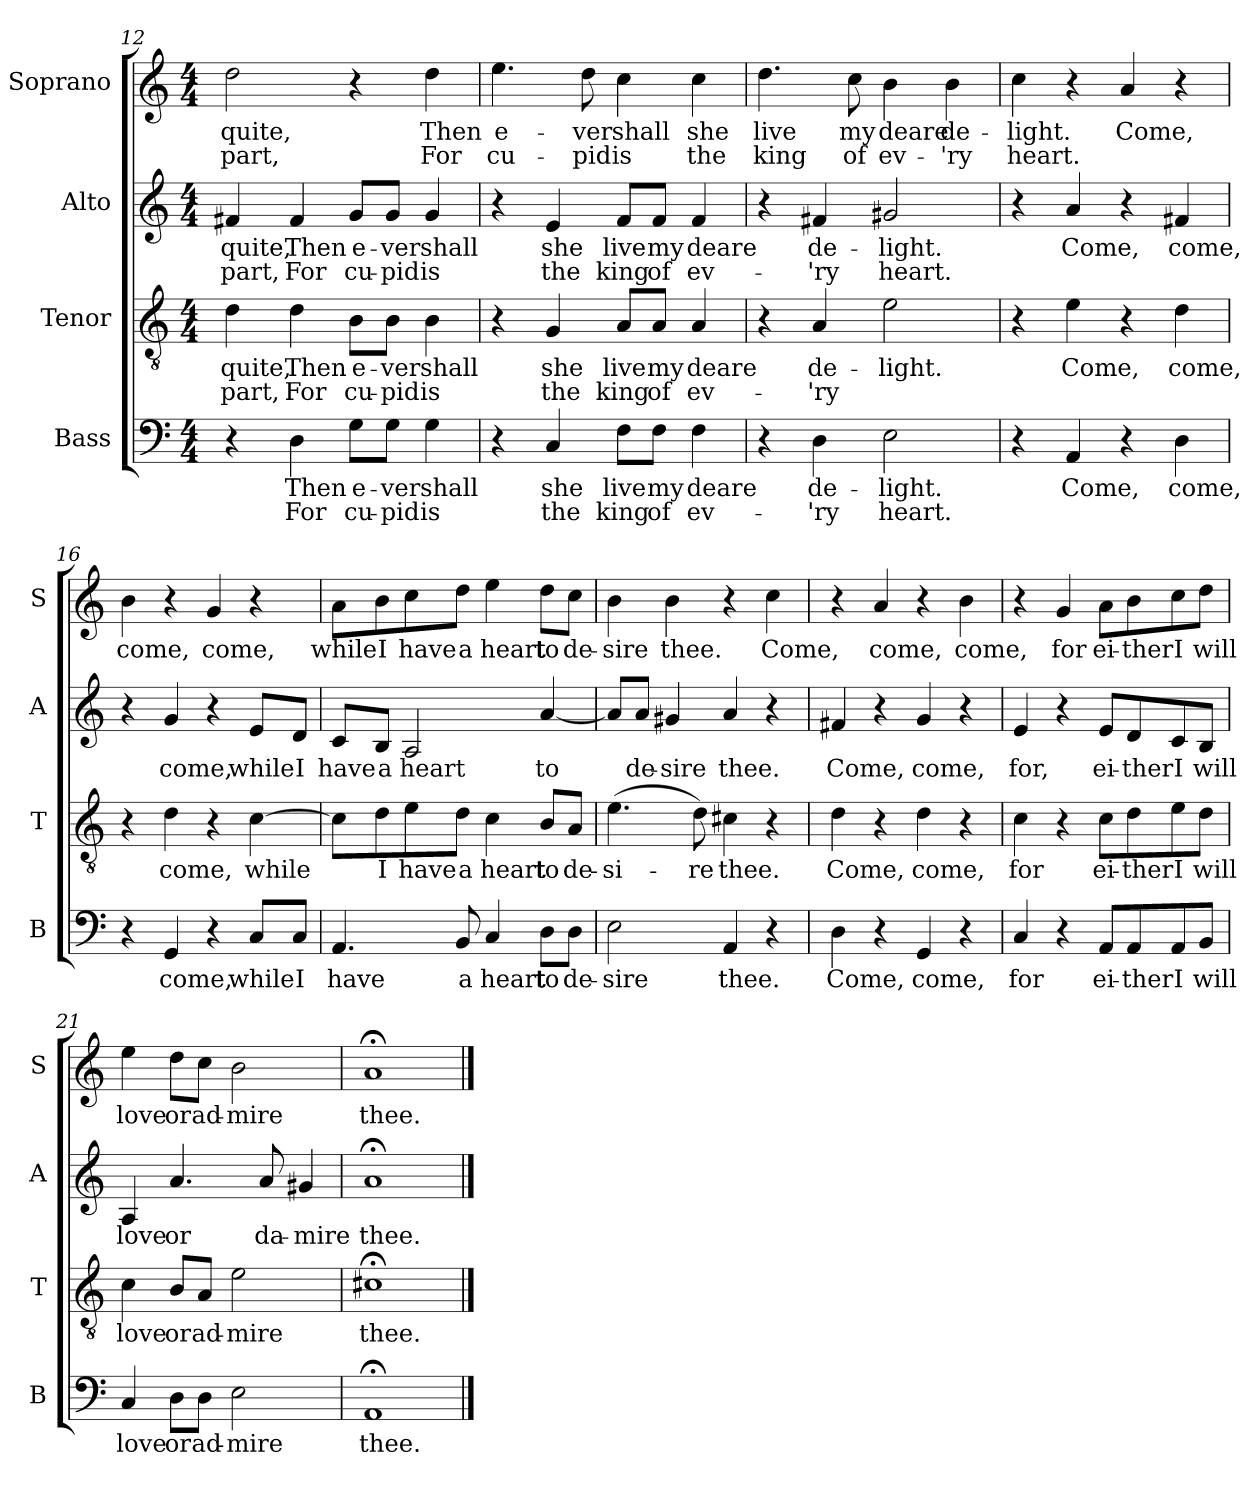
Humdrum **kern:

**kern	**text	**text	**kern	**text	**text	**kern	**text	**text	**kern	**text	**text
*part4	*part4	*part4	*part3	*part3	*part3	*part2	*part2	*part2	*part1	*part1	*part1
*staff4	*staff4	*staff4	*staff3	*staff3	*staff3	*staff2	*staff2	*staff2	*staff1	*staff1	*staff1
*I"Bass	*	*	*I"Tenor	*	*	*I"Alto	*	*	*I"Soprano	*	*
*I'B	*	*	*I'T	*	*	*I'A	*	*	*I'S	*	*
*clefF4	*	*	*clefGv2	*	*	*clefG2	*	*	*clefG2	*	*
*k[]	*	*	*k[]	*	*	*k[]	*	*	*k[]	*	*
*M4/4	*	*	*M4/4	*	*	*M4/4	*	*	*M4/4	*	*
=12	=12	=12	=12	=12	=12	=12	=12	=12	=12	=12	=12
4r	.	.	4d\	-quite,	-part,	4f#X/	-quite,	-part,	2dd\	-quite,	-part,
4D\	Then	For	4d\	Then	For	4f#/	Then	For	.	.	.
8G\L	e-	cu-	8B\L	e-	cu-	8g/L	e-	cu-	4r	.	.
8G\J	-ver	-pid	8B\J	-ver	-pid	8g/J	-ver	-pid	.	.	.
4G\	shall	is	4B\	shall	is	4g/	shall	is	4dd\	Then	For
=13	=13	=13	=13	=13	=13	=13	=13	=13	=13	=13	=13
4r	.	.	4r	.	.	4r	.	.	4.ee\	e-	cu-
4C/	she	the	4G/	she	the	4e/	she	the	.	.	.
.	.	.	.	.	.	.	.	.	8dd\	-ver	-pid
8F\L	live	king	8A/L	live	king	8f/L	live	king	4cc\	shall	is
8F\J	my	of	8A/J	my	of	8f/J	my	of	.	.	.
4F\	deare	ev-	4A/	deare	ev-	4f/	deare	ev-	4cc\	she	the
=14	=14	=14	=14	=14	=14	=14	=14	=14	=14	=14	=14
4r	.	.	4r	.	.	4r	.	.	4.dd\	live	king
4D\	de-	-'ry	4A/	de-	-'ry	4f#X/	de-	-'ry	.	.	.
.	.	.	.	.	.	.	.	.	8cc\	my	of
2E\	-light.	heart.	2e\	-light.	.	2g#X/	-light.	heart.	4b\	deare	ev-
.	.	.	.	.	.	.	.	.	4b\	de-	-'ry
=15	=15	=15	=15	=15	=15	=15	=15	=15	=15	=15	=15
4r	.	.	4r	.	.	4r	.	.	4cc\	-light.	heart.
4AA/	Come,	.	4e\	Come,	.	4a/	Come,	.	4r	.	.
4r	.	.	4r	.	.	4r	.	.	4a/	Come,	.
4D\	come,	.	4d\	come,	.	4f#X/	come,	.	4r	.	.
!!LO:LB:g=z
=16	=16	=16	=16	=16	=16	=16	=16	=16	=16	=16	=16
4r	.	.	4r	.	.	4r	.	.	4b\	come,	.
4GG/	come,	.	4d\	come,	.	4g/	come,	.	4r	.	.
4r	.	.	4r	.	.	4r	.	.	4g/	come,	.
8C/L	while	.	[4c\	while	.	8e/L	while	.	4r	.	.
8C/J	I	.	.	.	.	8d/J	I	.	.	.	.
=17	=17	=17	=17	=17	=17	=17	=17	=17	=17	=17	=17
4.AA/	have	.	8c\L]	.	.	8c/L	have	.	8a\L	while	.
.	.	.	8d\	I	.	8B/J	a	.	8b\	I	.
.	.	.	8e\	have	.	2A/	heart	.	8cc\	have	.
8BB/	a	.	8d\J	a	.	.	.	.	8dd\J	a	.
4C/	heart	.	4c\	heart	.	.	.	.	4ee\	heart	.
8D\L	to	.	8B/L	to	.	[4a/	to	.	8dd\L	to	.
8D\J	de-	.	8A/J	de-	.	.	.	.	8cc\J	de-	.
=18	=18	=18	=18	=18	=18	=18	=18	=18	=18	=18	=18
2E\	-sire	.	(4.e\	-si-	.	8a/L]	.	.	4b\	-sire	.
.	.	.	.	.	.	8a/J	de-	.	.	.	.
.	.	.	.	.	.	4g#X/	-sire	.	4b\	thee.	.
.	.	.	8d\)	-re	.	.	.	.	.	.	.
4AA/	thee.	.	4c#X\	thee.	.	4a/	thee.	.	4r	.	.
4r	.	.	4r	.	.	4r	.	.	4cc\	Come,	.
=19	=19	=19	=19	=19	=19	=19	=19	=19	=19	=19	=19
4D\	Come,	.	4d\	Come,	.	4f#X/	Come,	.	4r	.	.
4r	.	.	4r	.	.	4r	.	.	4a/	come,	.
4GG/	come,	.	4d\	come,	.	4g/	come,	.	4r	.	.
4r	.	.	4r	.	.	4r	.	.	4b\	come,	.
=20	=20	=20	=20	=20	=20	=20	=20	=20	=20	=20	=20
4C/	for	.	4c\	for	.	4e/	for,	.	4r	.	.
4r	.	.	4r	.	.	4r	.	.	4g/	for	.
8AA/L	ei-	.	8c\L	ei-	.	8e/L	ei-	.	8a\L	ei-	.
8AA/	-ther	.	8d\	-ther	.	8d/	-ther	.	8b\	-ther	.
8AA/	I	.	8e\	I	.	8c/	I	.	8cc\	I	.
8BB/J	will	.	8d\J	will	.	8B/J	will	.	8dd\J	will	.
!!LO:LB:g=z
=21	=21	=21	=21	=21	=21	=21	=21	=21	=21	=21	=21
4C/	love	.	4c\	love	.	4A/	love	.	4ee\	love	.
8D\L	or	.	8B/L	or	.	4.a/	or	.	8dd\L	or	.
8D\J	ad-	.	8A/J	ad-	.	.	.	.	8cc\J	ad-	.
2E\	-mire	.	2e\	-mire	.	.	.	.	2b\	-mire	.
.	.	.	.	.	.	8a/	da-	.	.	.	.
.	.	.	.	.	.	4g#X/	-mire	.	.	.	.
=22	=22	=22	=22	=22	=22	=22	=22	=22	=22	=22	=22
1AA;<	thee.	.	1c#X;<	thee.	.	1a;<	thee.	.	1a;<	thee.	.
==	==	==	==	==	==	==	==	==	==	==	==
*-	*-	*-	*-	*-	*-	*-	*-	*-	*-	*-	*-
